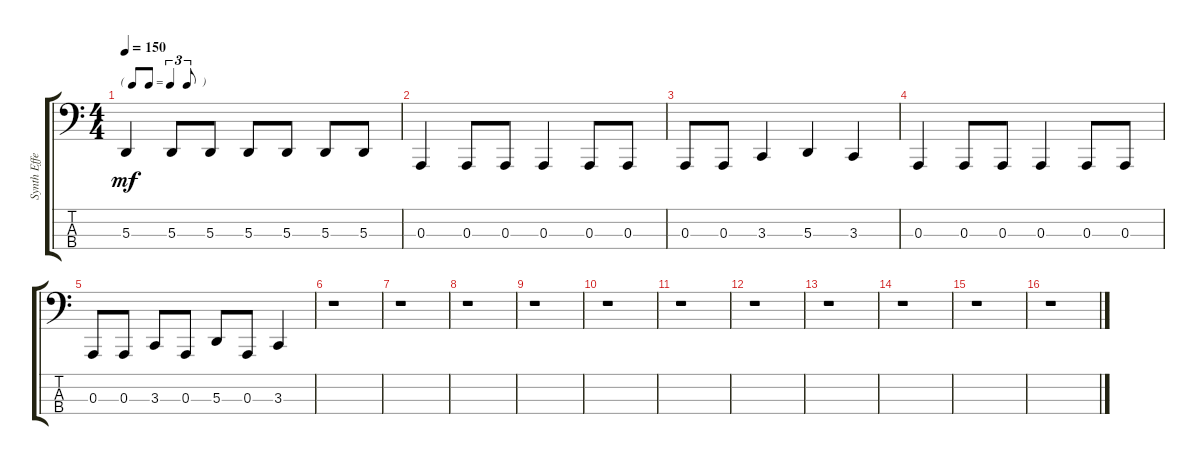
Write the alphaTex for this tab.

\track ("Synth Effect (Octave Lower)" "Synth Effe") {instrument synthbass2}
\staff {score tabs}
\tuning (G1 D1 A0 E0) {hide}
\ts (4 4)
\tf triplet8th
\tempo 150
\clef f4
\ks c
5.3.4{dy mf} 5.3.8 5.3.8 5.3.8 5.3.8 5.3.8 5.3.8 |
0.3.4 0.3.8 0.3.8 0.3.4 0.3.8 0.3.8 |
0.3.8 0.3.8 3.3.4 5.3.4 3.3.4 |
0.3.4 0.3.8 0.3.8 0.3.4 0.3.8 0.3.8 |
0.3.8 0.3.8 3.3.8 0.3.8 5.3.8 0.3.8 3.3.4 |
r.1 |
r.1 |
r.1 |
r.1 |
r.1 |
r.1 |
r.1 |
r.1 |
r.1 |
r.1 |
r.1
